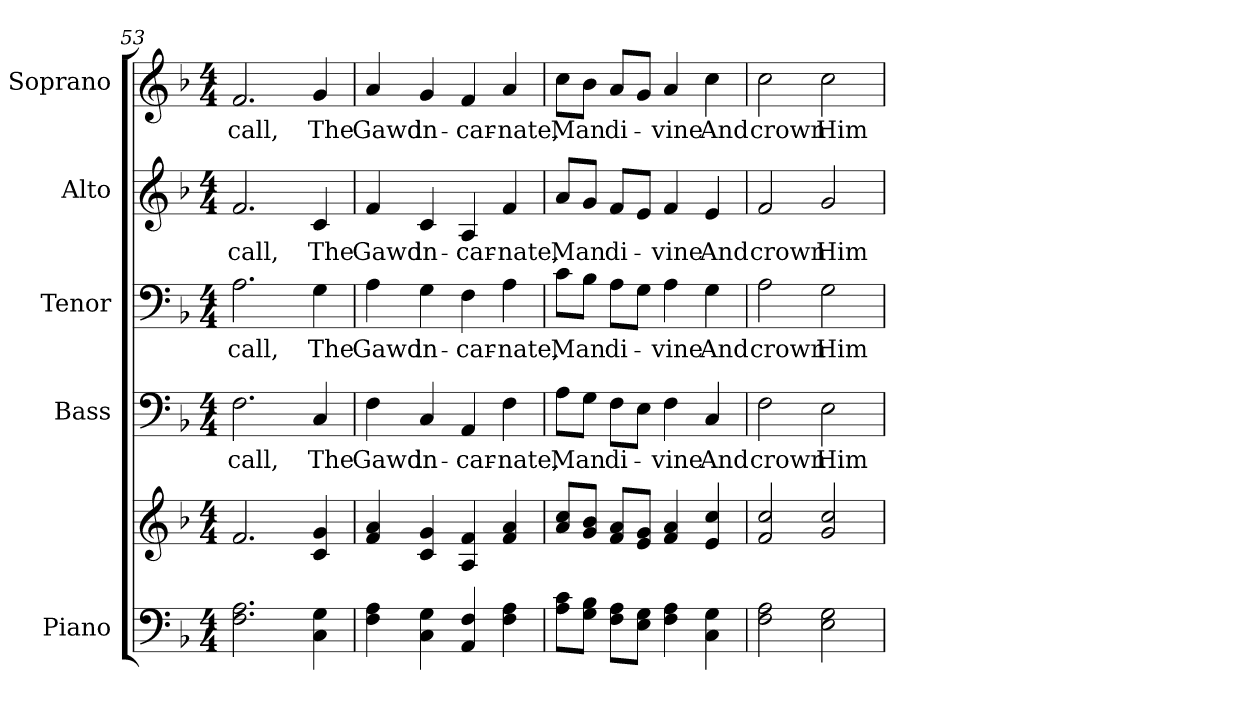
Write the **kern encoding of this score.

**kern	**kern	**kern	**text	**kern	**text	**kern	**text	**kern	**text
*part5	*part5	*part4	*part4	*part3	*part3	*part2	*part2	*part1	*part1
*staff6	*staff5	*staff4	*staff4	*staff3	*staff3	*staff2	*staff2	*staff1	*staff1
*I"Piano	*	*I"Bass	*	*I"Tenor	*	*I"Alto	*	*I"Soprano	*
*I'Pno.	*	*I'B.	*	*I'T.	*	*I'A.	*	*I'S.	*
*clefF4	*clefG2	*clefF4	*	*clefF4	*	*clefG2	*	*clefG2	*
*k[b-]	*k[b-]	*k[b-]	*	*k[b-]	*	*k[b-]	*	*k[b-]	*
*F:	*F:	*F:	*	*F:	*	*F:	*	*F:	*
*M4/4	*M4/4	*M4/4	*	*M4/4	*	*M4/4	*	*M4/4	*
=53	=53	=53	=53	=53	=53	=53	=53	=53	=53
!	!	!	!LO:LY:b:color=#000000	!	!	!	!	!	!
!	!	!	!	!	!LO:LY:b:color=#000000	!	!	!	!
!	!	!	!	!	!	!	!LO:LY:b:color=#000000	!	!
!	!	!	!	!	!	!	!	!	!LO:LY:b:color=#000000
2.Fi\ 2.Ai	2.fi/	2.Fi\	call,	2.Ai\	call,	2.fi/	call,	2.fi/	call,
!	!	!	!LO:LY:b:color=#000000	!	!	!	!	!	!
!	!	!	!	!	!LO:LY:b:color=#000000	!	!	!	!
!	!	!	!	!	!	!	!LO:LY:b:color=#000000	!	!
!	!	!	!	!	!	!	!	!	!LO:LY:b:color=#000000
4Ci\ 4Gi	4ci/ 4gi	4Ci/	The	4Gi\	The	4ci/	The	4gi/	The
!!LO:PB:g=z
=54	=54	=54	=54	=54	=54	=54	=54	=54	=54
!	!	!	!LO:LY:b:color=#000000	!	!	!	!	!	!
!	!	!	!	!	!LO:LY:b:color=#000000	!	!	!	!
!	!	!	!	!	!	!	!LO:LY:b:color=#000000	!	!
!	!	!	!	!	!	!	!	!	!LO:LY:b:color=#000000
4Fi\ 4Ai	4fi/ 4ai	4Fi\	Gawd	4Ai\	Gawd	4fi/	Gawd	4ai/	Gawd
!	!	!	!LO:LY:b:color=#000000	!	!	!	!	!	!
!	!	!	!	!	!LO:LY:b:color=#000000	!	!	!	!
!	!	!	!	!	!	!	!LO:LY:b:color=#000000	!	!
!	!	!	!	!	!	!	!	!	!LO:LY:b:color=#000000
4Ci\ 4Gi	4ci/ 4gi	4Ci/	in-	4Gi\	in-	4ci/	in-	4gi/	in-
!	!	!	!LO:LY:b:color=#000000	!	!	!	!	!	!
!	!	!	!	!	!LO:LY:b:color=#000000	!	!	!	!
!	!	!	!	!	!	!	!LO:LY:b:color=#000000	!	!
!	!	!	!	!	!	!	!	!	!LO:LY:b:color=#000000
4AAi/ 4Fi	4Ai/ 4fi	4AAi/	-car-	4Fi\	-car-	4Ai/	-car-	4fi/	-car-
!	!	!	!LO:LY:b:color=#000000	!	!	!	!	!	!
!	!	!	!	!	!LO:LY:b:color=#000000	!	!	!	!
!	!	!	!	!	!	!	!LO:LY:b:color=#000000	!	!
!	!	!	!	!	!	!	!	!	!LO:LY:b:color=#000000
4Fi\ 4Ai	4fi/ 4ai	4Fi\	-nate,	4Ai\	-nate,	4fi/	-nate,	4ai/	-nate,
=55	=55	=55	=55	=55	=55	=55	=55	=55	=55
!	!	!	!LO:LY:b:color=#000000	!	!	!	!	!	!
!	!	!	!	!	!LO:LY:b:color=#000000	!	!	!	!
!	!	!	!	!	!	!	!LO:LY:b:color=#000000	!	!
!	!	!	!	!	!	!	!	!	!LO:LY:b:color=#000000
8Ai\ 8ciL	8ai/ 8cciL	8Ai\L	Man	8ci\L	Man	8ai/L	Man	8cci\L	Man
8Gi\ 8B-iJ	8gi/ 8b-iJ	8Gi\J	.	8B-i\J	.	8gi/J	.	8b-i\J	.
!	!	!	!LO:LY:b:color=#000000	!	!	!	!	!	!
!	!	!	!	!	!LO:LY:b:color=#000000	!	!	!	!
!	!	!	!	!	!	!	!LO:LY:b:color=#000000	!	!
!	!	!	!	!	!	!	!	!	!LO:LY:b:color=#000000
8Fi\ 8AiL	8fi/ 8aiL	8Fi\L	di-	8Ai\L	di-	8fi/L	di-	8ai/L	di-
8Ei\ 8GiJ	8ei/ 8giJ	8Ei\J	.	8Gi\J	.	8ei/J	.	8gi/J	.
!	!	!	!LO:LY:b:color=#000000	!	!	!	!	!	!
!	!	!	!	!	!LO:LY:b:color=#000000	!	!	!	!
!	!	!	!	!	!	!	!LO:LY:b:color=#000000	!	!
!	!	!	!	!	!	!	!	!	!LO:LY:b:color=#000000
4Fi\ 4Ai	4fi/ 4ai	4Fi\	-vine	4Ai\	-vine	4fi/	-vine	4ai/	-vine
!	!	!	!LO:LY:b:color=#000000	!	!	!	!	!	!
!	!	!	!	!	!LO:LY:b:color=#000000	!	!	!	!
!	!	!	!	!	!	!	!LO:LY:b:color=#000000	!	!
!	!	!	!	!	!	!	!	!	!LO:LY:b:color=#000000
4Ci\ 4Gi	4ei/ 4cci	4Ci/	And	4Gi\	And	4ei/	And	4cci\	And
!!LO:LB:g=z
=56	=56	=56	=56	=56	=56	=56	=56	=56	=56
!	!	!	!LO:LY:b:color=#000000	!	!	!	!	!	!
!	!	!	!	!	!LO:LY:b:color=#000000	!	!	!	!
!	!	!	!	!	!	!	!LO:LY:b:color=#000000	!	!
!	!	!	!	!	!	!	!	!	!LO:LY:b:color=#000000
2Fi\ 2Ai	2fi/ 2cci	2Fi\	crown	2Ai\	crown	2fi/	crown	2cci\	crown
!	!	!	!LO:LY:b:color=#000000	!	!	!	!	!	!
!	!	!	!	!	!LO:LY:b:color=#000000	!	!	!	!
!	!	!	!	!	!	!	!LO:LY:b:color=#000000	!	!
!	!	!	!	!	!	!	!	!	!LO:LY:b:color=#000000
2Ei\ 2Gi	2gi/ 2cci	2Ei\	Him	2Gi\	Him	2gi/	Him	2cci\	Him
=	=	=	=	=	=	=	=	=	=
*-	*-	*-	*-	*-	*-	*-	*-	*-	*-
